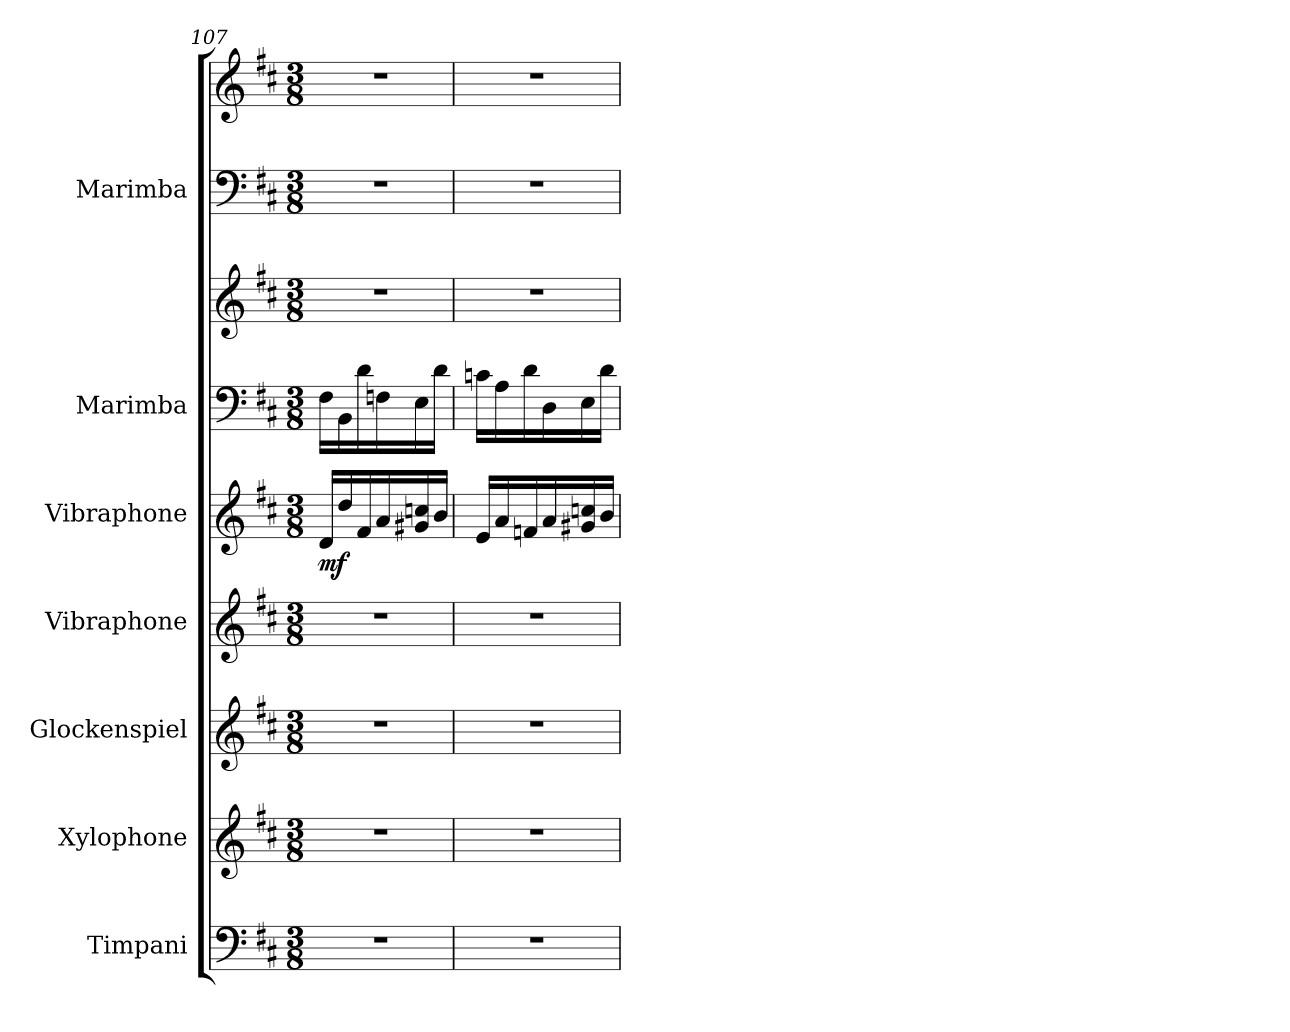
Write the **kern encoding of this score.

**kern	**kern	**kern	**kern	**kern	**dynam	**kern	**kern	**kern	**kern
*part7	*part6	*part5	*part4	*part3	*part3	*part2	*part2	*part1	*part1
*staff9	*staff8	*staff7	*staff6	*staff5	*staff5	*staff4	*staff3	*staff2	*staff1
*I"Timpani	*I"Xylophone	*I"Glockenspiel	*I"Vibraphone	*I"Vibraphone	*	*I"Marimba	*	*I"Marimba	*
*I'Timp.	*I'Xyl.	*I'Glk.	*I'Vib.	*I'Vib.	*	*I'Mrm.	*	*I'Mrm.	*
*clefF4	*clefG2	*clefG2	*clefG2	*clefG2	*	*clefF4	*clefG2	*clefF4	*clefG2
*	*ITrd-7c-12	*ITrd-14c-24	*	*	*	*	*	*	*
*k[f#c#]	*k[f#c#]	*k[f#c#]	*k[f#c#]	*k[f#c#]	*	*k[f#c#]	*k[f#c#]	*k[f#c#]	*k[f#c#]
*M3/8	*M3/8	*M3/8	*M3/8	*M3/8	*	*M3/8	*M3/8	*M3/8	*M3/8
=107	=107	=107	=107	=107	=107	=107	=107	=107	=107
!	!	!	!	!	!LO:DY:b	!	!	!	!
4.r	4.r	4.r	4.r	16d/LL	mf	16F#\LL	4.r	4.r	4.r
.	.	.	.	16dd/	.	16BB\	.	.	.
.	.	.	.	16f#/	.	16d\	.	.	.
.	.	.	.	16a/	.	16Fn\	.	.	.
.	.	.	.	16g#X/ 16ccn/	.	16E\	.	.	.
.	.	.	.	16b/JJ	.	16d\JJ	.	.	.
=108	=108	=108	=108	=108	=108	=108	=108	=108	=108
4.r	4.r	4.r	4.r	16e/LL	.	16cn\LL	4.r	4.r	4.r
.	.	.	.	16a/	.	16A\	.	.	.
.	.	.	.	16fn/	.	16d\	.	.	.
.	.	.	.	16a/	.	16D\	.	.	.
.	.	.	.	16g#X/ 16ccn/	.	16E\	.	.	.
.	.	.	.	16b/JJ	.	16d\JJ	.	.	.
=	=	=	=	=	=	=	=	=	=
*-	*-	*-	*-	*-	*-	*-	*-	*-	*-
